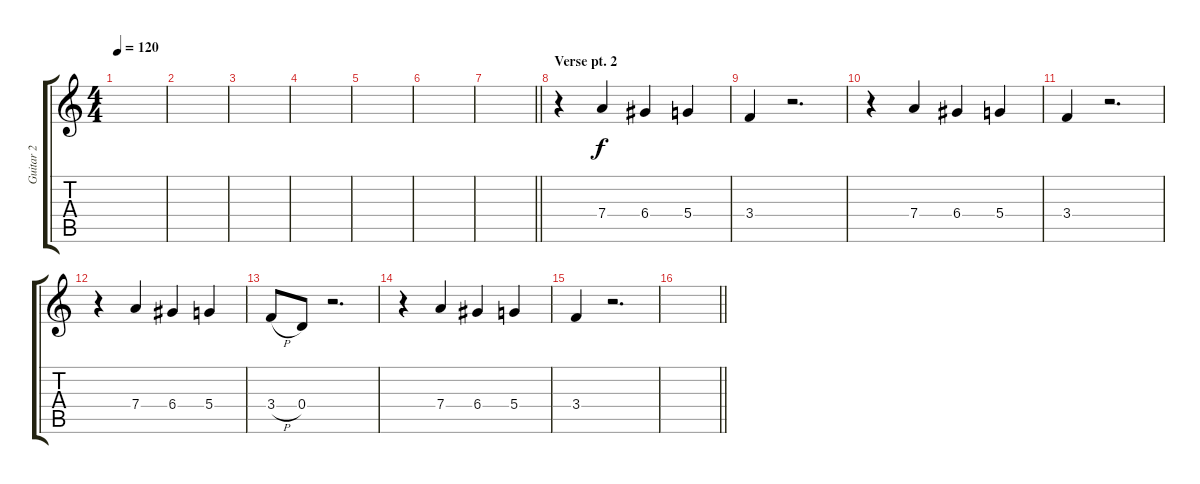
\track ("Guitar 2" "Guitar 2") {instrument distortionguitar}
\staff {score tabs}
\tuning (E4 B3 G3 D3 A2 D2) {hide}
\ts (4 4)
\tempo 120
\clef g2
\ks c
|
|
|
|
|
|
\barLineRight lightlight
|
\section ("" "Verse pt. 2")
r.4 7.4.4 6.4.4 5.4.4 |
3.4.4 r.2{d} |
r.4 7.4.4 6.4.4 5.4.4 |
3.4.4 r.2{d} |
r.4 7.4.4 6.4.4 5.4.4 |
3.4{h}.8 0.4.8 r.2{d} |
r.4 7.4.4 6.4.4 5.4.4 |
3.4.4 r.2{d} |
\barLineRight lightlight
